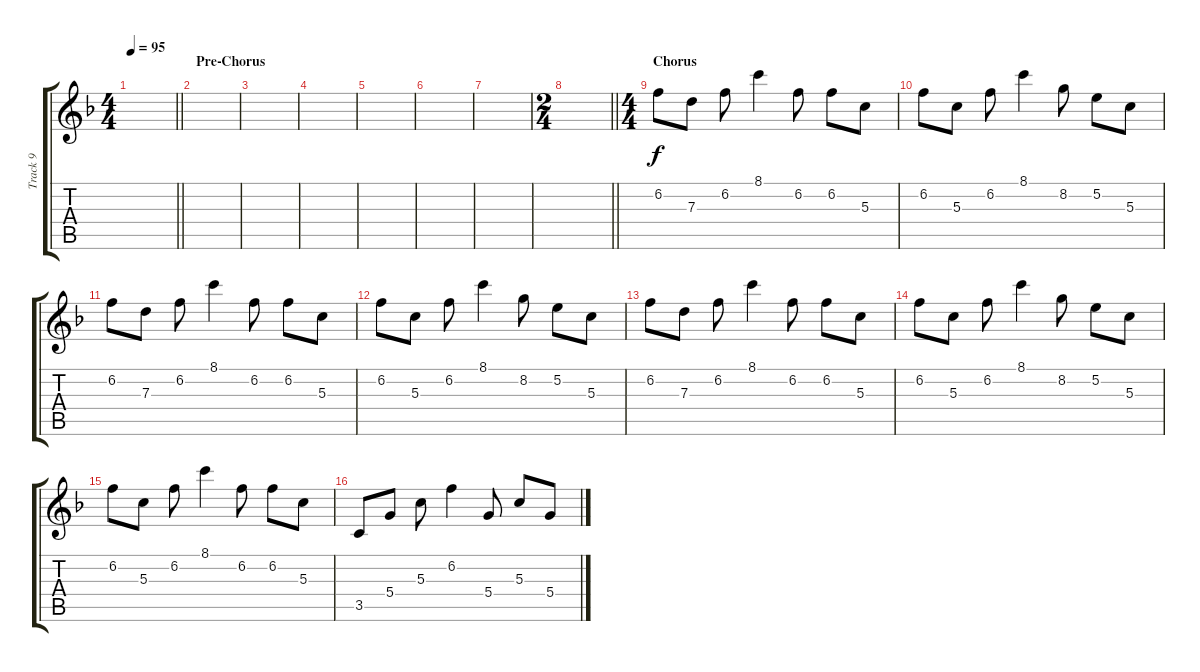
\track ("Track 9" "Track 9") {instrument electricguitarclean}
\staff {score tabs}
\tuning (E4 B3 G3 D3 A2 E2) {hide}
\ts (4 4)
\tempo 95
\clef g2
\barLineRight lightlight
\ks f
|
\section ("" "Pre-Chorus")
|
|
|
|
|
|
\ts (2 4)
\barLineRight lightlight
|
\ts (4 4)
\section ("" "Chorus")
6.2.8 7.3.8 6.2.8 8.1.4 6.2.8 6.2.8 5.3.8 |
6.2.8 5.3.8 6.2.8 8.1.4 8.2.8 5.2.8 5.3.8 |
6.2.8 7.3.8 6.2.8 8.1.4 6.2.8 6.2.8 5.3.8 |
6.2.8 5.3.8 6.2.8 8.1.4 8.2.8 5.2.8 5.3.8 |
6.2.8 7.3.8 6.2.8 8.1.4 6.2.8 6.2.8 5.3.8 |
6.2.8 5.3.8 6.2.8 8.1.4 8.2.8 5.2.8 5.3.8 |
6.2.8 5.3.8 6.2.8 8.1.4 6.2.8 6.2.8 5.3.8 |
3.5.8 5.4.8 5.3.8 6.2.4 5.4.8 5.3.8 5.4.8
